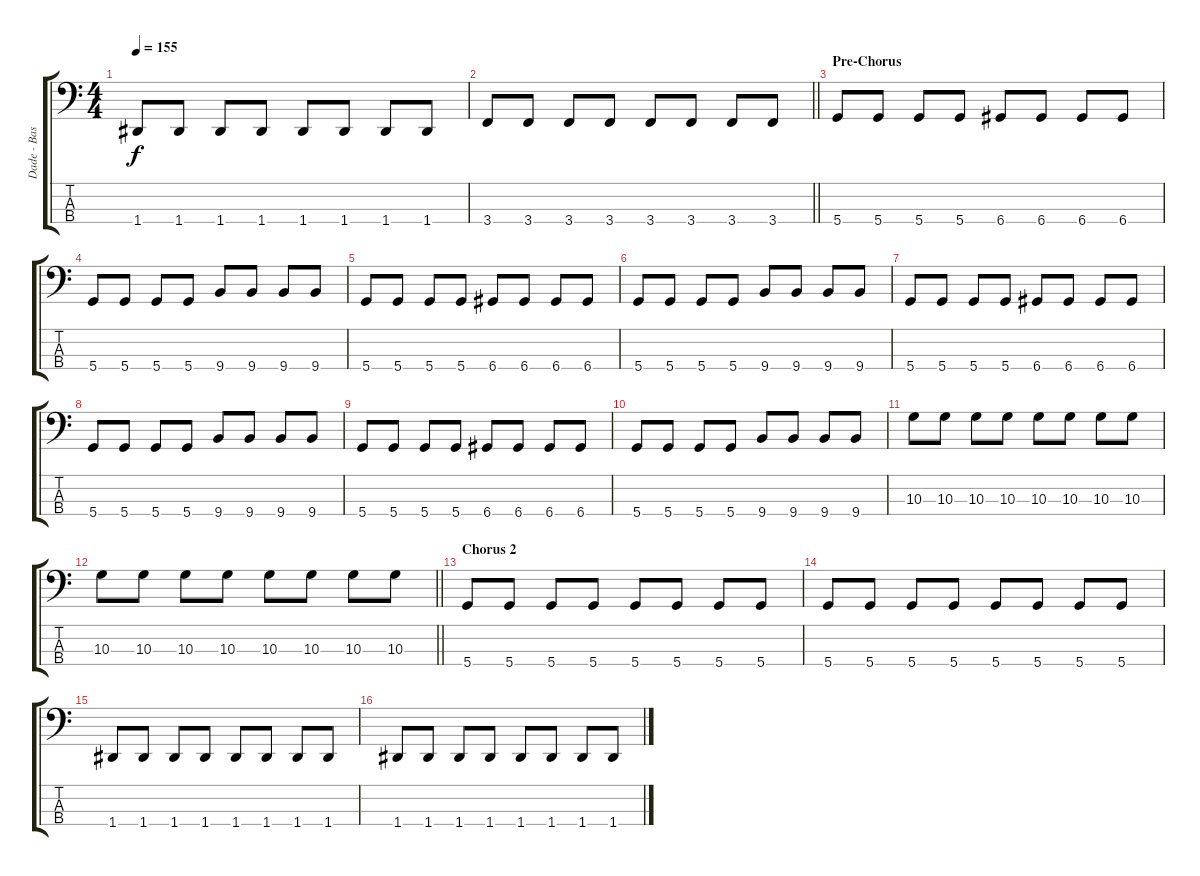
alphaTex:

\track ("Dade - Bass" "Dade - Bas") {instrument electricbassfinger}
\staff {score tabs}
\tuning (G2 D2 A1 D1) {hide}
\ts (4 4)
\tempo 155
\clef f4
\ks c
1.4.8{dy f} 1.4.8 1.4.8 1.4.8 1.4.8 1.4.8 1.4.8 1.4.8 |
\barLineRight lightlight
3.4.8 3.4.8 3.4.8 3.4.8 3.4.8 3.4.8 3.4.8 3.4.8 |
\section ("" "Pre-Chorus")
5.4.8 5.4.8 5.4.8 5.4.8 6.4.8 6.4.8 6.4.8 6.4.8 |
5.4.8 5.4.8 5.4.8 5.4.8 9.4.8 9.4.8 9.4.8 9.4.8 |
5.4.8 5.4.8 5.4.8 5.4.8 6.4.8 6.4.8 6.4.8 6.4.8 |
5.4.8 5.4.8 5.4.8 5.4.8 9.4.8 9.4.8 9.4.8 9.4.8 |
5.4.8 5.4.8 5.4.8 5.4.8 6.4.8 6.4.8 6.4.8 6.4.8 |
5.4.8 5.4.8 5.4.8 5.4.8 9.4.8 9.4.8 9.4.8 9.4.8 |
5.4.8 5.4.8 5.4.8 5.4.8 6.4.8 6.4.8 6.4.8 6.4.8 |
5.4.8 5.4.8 5.4.8 5.4.8 9.4.8 9.4.8 9.4.8 9.4.8 |
10.3.8 10.3.8 10.3.8 10.3.8 10.3.8 10.3.8 10.3.8 10.3.8 |
\barLineRight lightlight
10.3.8 10.3.8 10.3.8 10.3.8 10.3.8 10.3.8 10.3.8 10.3.8 |
\section ("" "Chorus 2")
5.4.8 5.4.8 5.4.8 5.4.8 5.4.8 5.4.8 5.4.8 5.4.8 |
5.4.8 5.4.8 5.4.8 5.4.8 5.4.8 5.4.8 5.4.8 5.4.8 |
1.4.8 1.4.8 1.4.8 1.4.8 1.4.8 1.4.8 1.4.8 1.4.8 |
1.4.8 1.4.8 1.4.8 1.4.8 1.4.8 1.4.8 1.4.8 1.4.8
